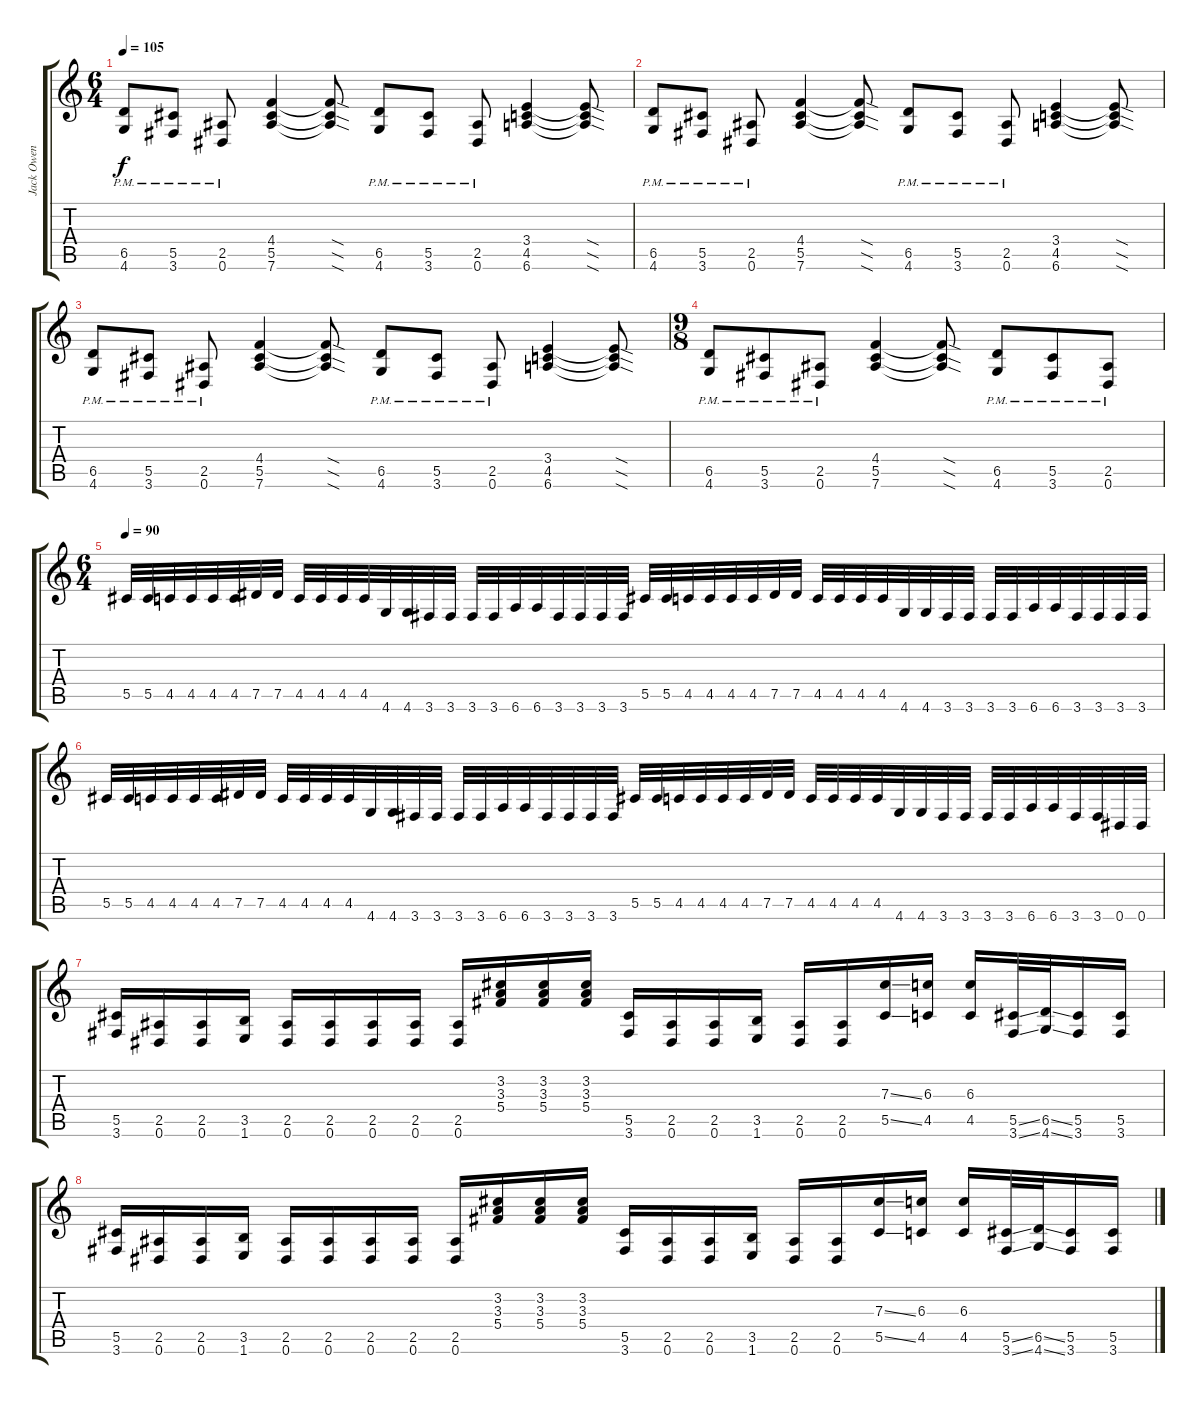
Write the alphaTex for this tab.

\track ("Jack Owen" "Jack Owen") {instrument distortionguitar}
\staff {score tabs}
\tuning (Eb4 Bb3 Gb3 Db3 Ab2 Eb2) {hide}
\ts (6 4)
\tempo 105
\clef g2
\ks c
(6.5{pm} 4.6{pm}).8{dy f} (5.5{pm} 3.6{pm}).8 (2.5{pm} 0.6{pm}).8 (4.4 5.5 7.6).4 (4.4{sod t} 5.5{sod t} 7.6{sod t}).8 (6.5{pm} 4.6{pm}).8 (5.5{pm} 3.6{pm}).8 (2.5{pm} 0.6{pm}).8 (3.4 4.5 6.6).4 (3.4{sod t} 4.5{sod t} 6.6{sod t}).8 |
(6.5{pm} 4.6{pm}).8 (5.5{pm} 3.6{pm}).8 (2.5{pm} 0.6{pm}).8 (4.4 5.5 7.6).4 (4.4{sod t} 5.5{sod t} 7.6{sod t}).8 (6.5{pm} 4.6{pm}).8 (5.5{pm} 3.6{pm}).8 (2.5{pm} 0.6{pm}).8 (3.4 4.5 6.6).4 (3.4{sod t} 4.5{sod t} 6.6{sod t}).8 |
(6.5{pm} 4.6{pm}).8 (5.5{pm} 3.6{pm}).8 (2.5{pm} 0.6{pm}).8 (4.4 5.5 7.6).4 (4.4{sod t} 5.5{sod t} 7.6{sod t}).8 (6.5{pm} 4.6{pm}).8 (5.5{pm} 3.6{pm}).8 (2.5{pm} 0.6{pm}).8 (3.4 4.5 6.6).4 (3.4{sod t} 4.5{sod t} 6.6{sod t}).8 |
\ts (9 8)
(6.5{pm} 4.6{pm}).8 (5.5{pm} 3.6{pm}).8 (2.5{pm} 0.6{pm}).8 (4.4 5.5 7.6).4 (4.4{sod t} 5.5{sod t} 7.6{sod t}).8 (6.5{pm} 4.6{pm}).8 (5.5{pm} 3.6{pm}).8 (2.5{pm} 0.6{pm}).8 |
\ts (6 4)
\tempo 90
5.5.32 5.5.32 4.5.32 4.5.32 4.5.32 4.5.32 7.5.32 7.5.32 4.5.32 4.5.32 4.5.32 4.5.32 4.6.32 4.6.32 3.6.32 3.6.32 3.6.32 3.6.32 6.6.32 6.6.32 3.6.32 3.6.32 3.6.32 3.6.32 5.5.32 5.5.32 4.5.32 4.5.32 4.5.32 4.5.32 7.5.32 7.5.32 4.5.32 4.5.32 4.5.32 4.5.32 4.6.32 4.6.32 3.6.32 3.6.32 3.6.32 3.6.32 6.6.32 6.6.32 3.6.32 3.6.32 3.6.32 3.6.32 |
5.5.32 5.5.32 4.5.32 4.5.32 4.5.32 4.5.32 7.5.32 7.5.32 4.5.32 4.5.32 4.5.32 4.5.32 4.6.32 4.6.32 3.6.32 3.6.32 3.6.32 3.6.32 6.6.32 6.6.32 3.6.32 3.6.32 3.6.32 3.6.32 5.5.32 5.5.32 4.5.32 4.5.32 4.5.32 4.5.32 7.5.32 7.5.32 4.5.32 4.5.32 4.5.32 4.5.32 4.6.32 4.6.32 3.6.32 3.6.32 3.6.32 3.6.32 6.6.32 6.6.32 3.6.32 3.6.32 0.6.32 0.6.32 |
(5.5 3.6).16 (2.5 0.6).16 (2.5 0.6).16 (3.5 1.6).16 (2.5 0.6).16 (2.5 0.6).16 (2.5 0.6).16 (2.5 0.6).16 (2.5 0.6).16 (3.2 3.3 5.4).16 (3.2 3.3 5.4).16 (3.2 3.3 5.4).16 (5.5 3.6).16 (2.5 0.6).16 (2.5 0.6).16 (3.5 1.6).16 (2.5 0.6).16 (2.5 0.6).16 (7.3{ss} 5.5{ss}).16 (6.3 4.5).16 (6.3 4.5).16 (5.5{ss} 3.6{ss}).32 (6.5{ss} 4.6{ss}).32 (5.5 3.6).16 (5.5 3.6).16 |
(5.5 3.6).16 (2.5 0.6).16 (2.5 0.6).16 (3.5 1.6).16 (2.5 0.6).16 (2.5 0.6).16 (2.5 0.6).16 (2.5 0.6).16 (2.5 0.6).16 (3.2 3.3 5.4).16 (3.2 3.3 5.4).16 (3.2 3.3 5.4).16 (5.5 3.6).16 (2.5 0.6).16 (2.5 0.6).16 (3.5 1.6).16 (2.5 0.6).16 (2.5 0.6).16 (7.3{ss} 5.5{ss}).16 (6.3 4.5).16 (6.3 4.5).16 (5.5{ss} 3.6{ss}).32 (6.5{ss} 4.6{ss}).32 (5.5 3.6).16 (5.5 3.6).16
